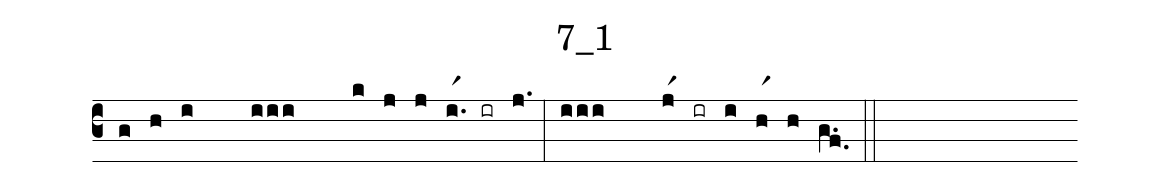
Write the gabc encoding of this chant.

name: 7_1;
%%
(c3) (g)(h)(i//////////) (iii//////////) (k)(j)(j) (i.r1)(ir)(j.) (:) (iii//////////)  (jr1)(ir)(i)(hr1)(h) (g.f.) (::)
